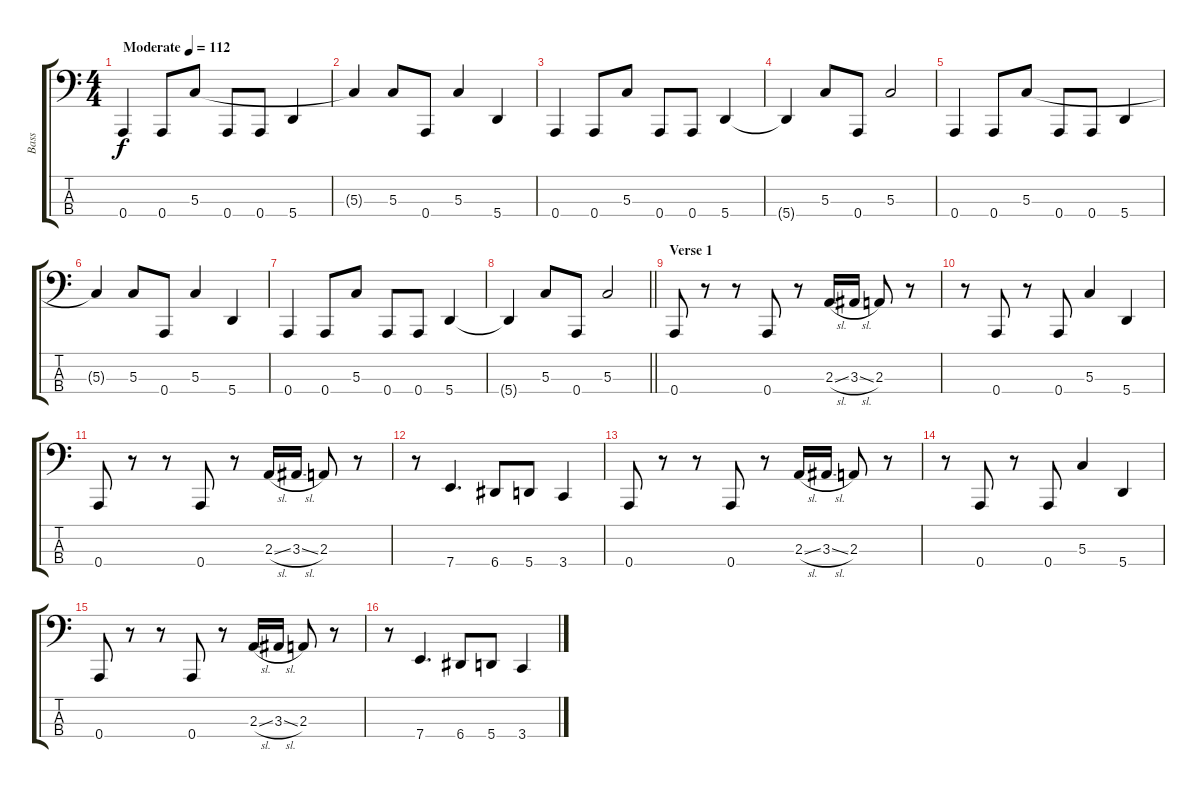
\track ("Bass" "Bass") {instrument electricbassfinger}
\staff {score tabs}
\tuning (F2 C2 G1 A0) {hide}
\ts (4 4)
\tempo (112 "Moderate")
\clef f4
\ks c
0.4.4{dy f instrument electricbassfinger} 0.4.8 5.3.8 0.4.8 0.4.8 5.4.4 |
5.3{t}.4 5.3.8 0.4.8 5.3.4 5.4.4 |
0.4.4 0.4.8 5.3.8 0.4.8 0.4.8 5.4.4 |
5.4{t}.4 5.3.8 0.4.8 5.3.2 |
0.4.4 0.4.8 5.3.8 0.4.8 0.4.8 5.4.4 |
5.3{t}.4 5.3.8 0.4.8 5.3.4 5.4.4 |
0.4.4 0.4.8 5.3.8 0.4.8 0.4.8 5.4.4 |
\barLineRight lightlight
5.4{t}.4 5.3.8 0.4.8 5.3.2 |
\section ("" "Verse 1")
0.4.8 r.8 r.8 0.4.8 r.8 2.3{sl}.16 3.3{sl}.16 2.3.8 r.8 |
r.8 0.4.8 r.8 0.4.8 5.3.4 5.4.4 |
0.4.8 r.8 r.8 0.4.8 r.8 2.3{sl}.16 3.3{sl}.16 2.3.8 r.8 |
r.8 7.4.4{d} 6.4.8 5.4.8 3.4.4 |
0.4.8 r.8 r.8 0.4.8 r.8 2.3{sl}.16 3.3{sl}.16 2.3.8 r.8 |
r.8 0.4.8 r.8 0.4.8 5.3.4 5.4.4 |
0.4.8 r.8 r.8 0.4.8 r.8 2.3{sl}.16 3.3{sl}.16 2.3.8 r.8 |
r.8 7.4.4{d} 6.4.8 5.4.8 3.4.4
